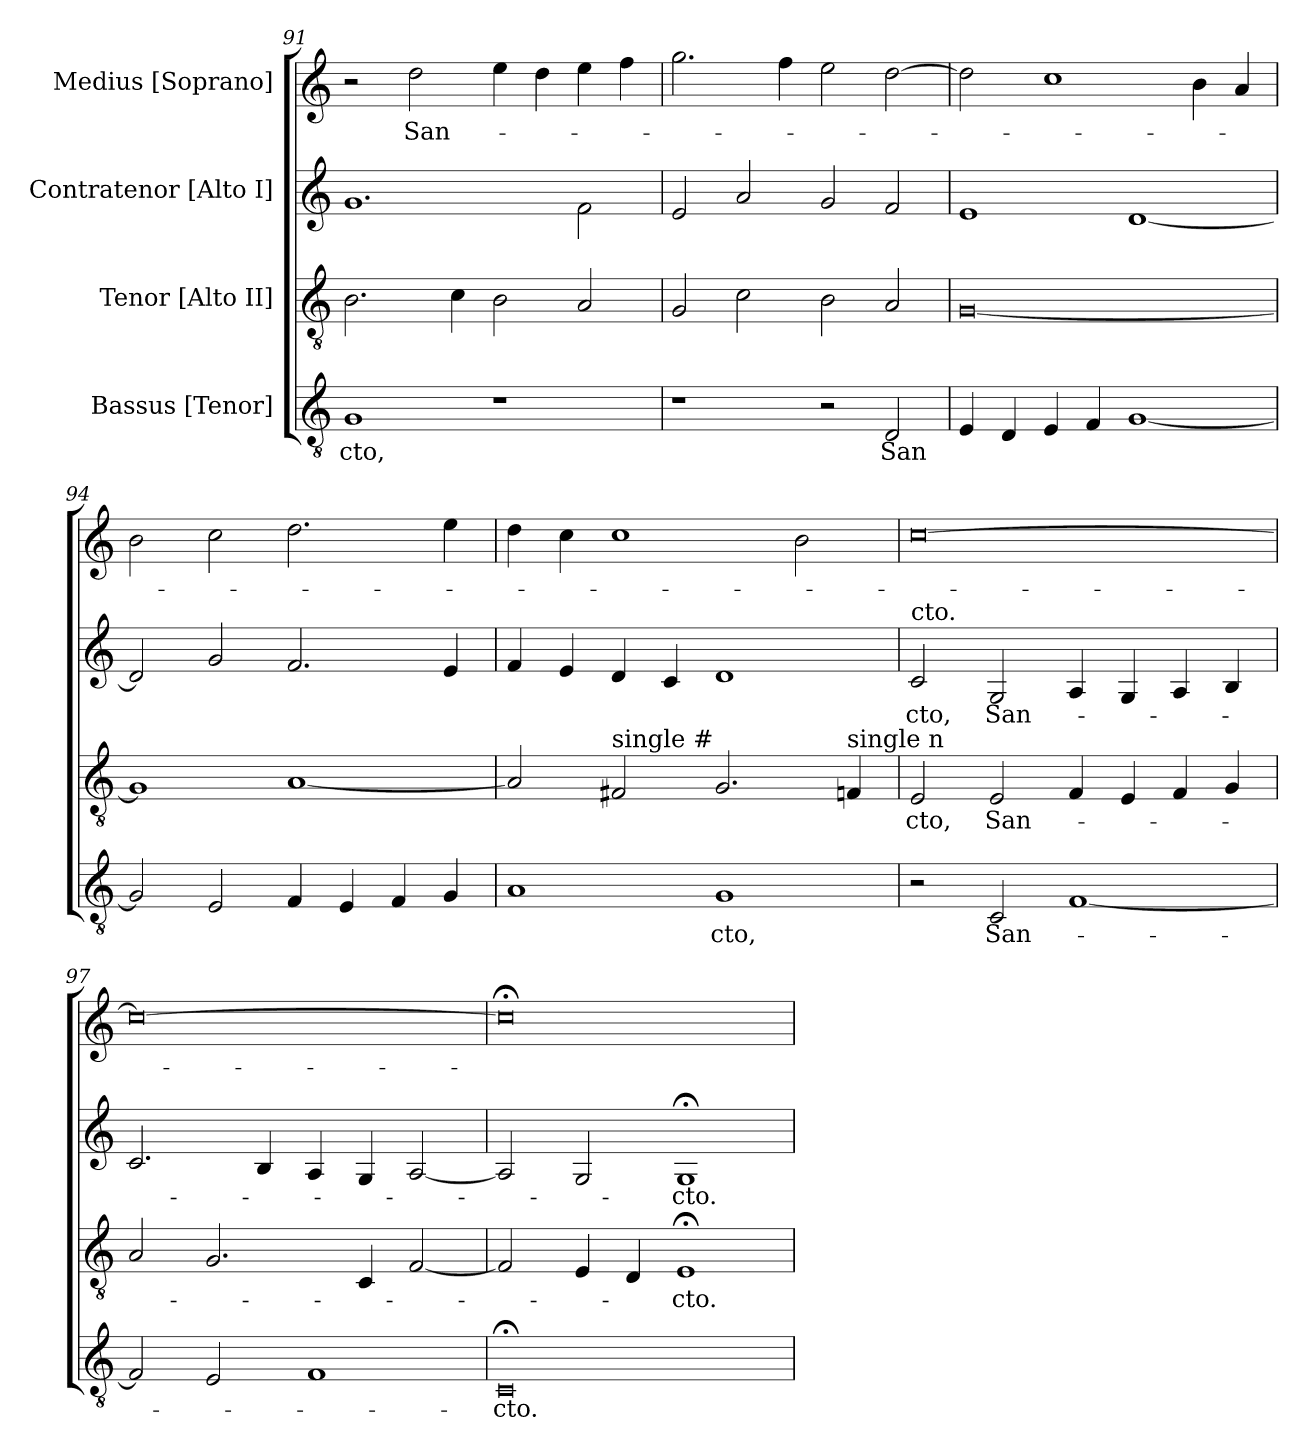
**kern	**text	**kern	**text	**kern	**text	**kern	**text
*part4	*part4	*part3	*part3	*part2	*part2	*part1	*part1
*staff4	*staff4	*staff3	*staff3	*staff2	*staff2	*staff1	*staff1
*I"Bassus [Tenor]	*	*I"Tenor [Alto II]	*	*I"Contratenor [Alto I]	*	*I"Medius [Soprano]	*
*clefGv2	*	*clefGv2	*	*clefG2	*	*clefG2	*
*k[]	*	*k[]	*	*k[]	*	*k[]	*
*C:	*	*C:	*	*C:	*	*C:	*
=91	=91	=91	=91	=91	=91	=91	=91
!	!LO:LY:b	!	!	!	!	!	!
1G	-cto,	2.B\	.	1.g	.	2r	.
!	!	!	!	!	!	!	!LO:LY:b
.	.	.	.	.	.	2dd\	San-
.	.	4c\	.	.	.	.	.
1r	.	2B\	.	.	.	4ee\	.
.	.	.	.	.	.	4dd\	.
.	.	2A/	.	2f\	.	4ee\	.
.	.	.	.	.	.	4ff\	.
=92	=92	=92	=92	=92	=92	=92	=92
1r	.	2G/	.	2e/	.	2.gg\	.
.	.	2c\	.	2a/	.	.	.
.	.	.	.	.	.	4ff\	.
2r	.	2B\	.	2g/	.	2ee\	.
!	!LO:LY:b	!	!	!	!	!	!
2D/	San	2A/	.	2f/	.	[>2dd\	.
!!LO:PB:g=z
=93	=93	=93	=93	=93	=93	=93	=93
4E/	.	[<0G	.	1e	.	2dd\]	.
4D/	.	.	.	.	.	.	.
4E/	.	.	.	.	.	1cc	.
4F/	.	.	.	.	.	.	.
[<1G	.	.	.	[<1d	.	.	.
.	.	.	.	.	.	4b\	.
.	.	.	.	.	.	4a/	.
=94	=94	=94	=94	=94	=94	=94	=94
2G/]	.	1G]	.	2d/]	.	2b\	.
2E/	.	.	.	2g/	.	2cc\	.
4F/	.	[<1A	.	2.f/	.	2.dd\	.
4E/	.	.	.	.	.	.	.
4F/	.	.	.	.	.	.	.
4G/	.	.	.	4e/	.	4ee\	.
=95	=95	=95	=95	=95	=95	=95	=95
1A	.	2A/]	.	4f/	.	4dd\	.
.	.	.	.	4e/	.	4cc\	.
!	!	!LO:TX:a:t=single #	!	!	!	!	!
.	.	2F#/	.	4d/	.	1cc	.
.	.	.	.	4c/	.	.	.
!	!LO:LY:b	!	!	!	!	!	!
1G	cto,	2.G/	.	1d	.	.	.
.	.	.	.	.	.	2b\	.
!	!	!LO:TX:a:t=single n	!	!	!	!	!
.	.	4F/	.	.	.	.	.
!!LO:LB:g=z
=96	=96	=96	=96	=96	=96	=96	=96
!	!	!	!	!LO:TX:a:t=cto.	!	!	!
!	!	!	!LO:LY:b	!	!LO:LY:b	!	!
2r	.	2E/	-cto,	2c/	-cto,	[>0cc	.
!	!LO:LY:b	!	!LO:LY:b	!	!LO:LY:b	!	!
2C/	San-	2E/	San-	2G/	San-	.	.
[<1F	.	4F/	.	4A/	.	.	.
.	.	4E/	.	4G/	.	.	.
.	.	4F/	.	4A/	.	.	.
.	.	4G/	.	4B/	.	.	.
=97	=97	=97	=97	=97	=97	=97	=97
2F/]	.	2A/	.	2.c/	.	0cc_	.
2E/	.	2.G/	.	.	.	.	.
.	.	.	.	4B/	.	.	.
1F	.	.	.	4A/	.	.	.
.	.	4C/	.	4G/	.	.	.
.	.	[<2F/	.	[<2A/	.	.	.
=98	=98	=98	=98	=98	=98	=98	=98
!	!LO:LY:b	!	!	!	!	!	!
0C;	-cto.	2F/]	.	2A/]	.	0cc;]	.
.	.	4E/	.	2G/	.	.	.
.	.	4D/	.	.	.	.	.
!	!	!	!LO:LY:b	!	!LO:LY:b	!	!
.	.	1E;	-cto.	1G;	-cto.	.	.
=	=	=	=	=	=	=	=
*-	*-	*-	*-	*-	*-	*-	*-
